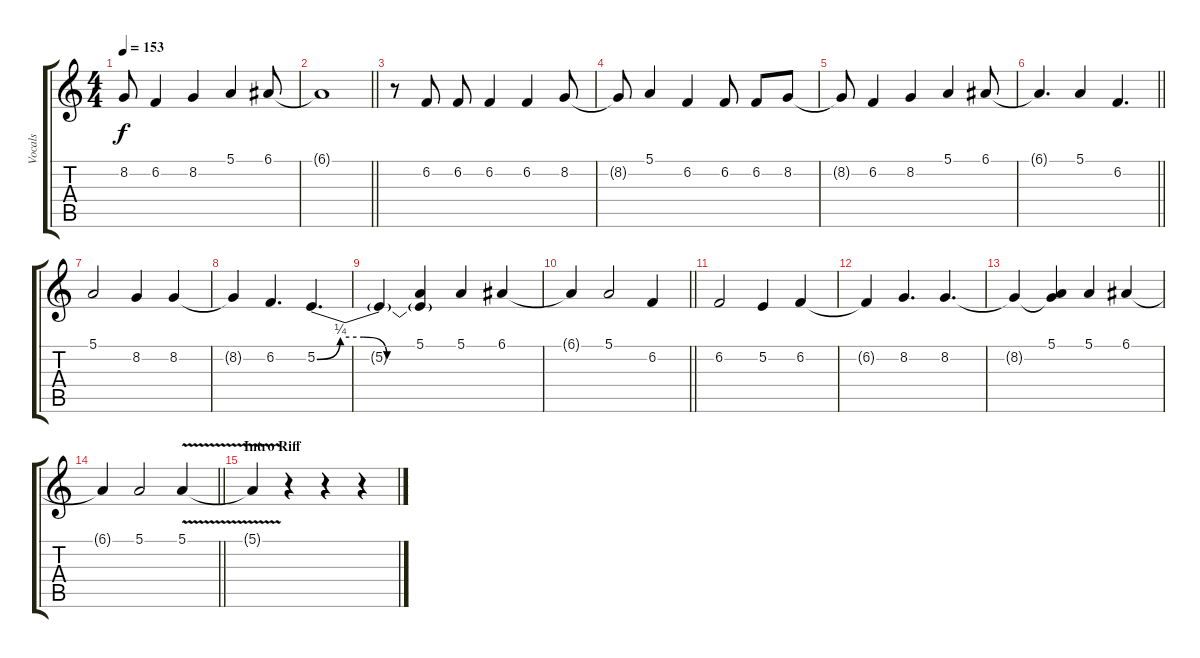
\track ("Vocals" "Vocals") {instrument clarinet}
\staff {score tabs}
\tuning (E4 B3 G3 D3 A2 D2) {hide}
\ts (4 4)
\tempo 153
\clef g2
\ks c
8.2{t}.8{dy f} 6.2.4 8.2.4 5.1.4 6.1.8 |
\barLineRight lightlight
6.1{t}.1 |
r.8 6.2.8 6.2.8 6.2.4 6.2.4 8.2.8 |
8.2{t}.8 5.1.4 6.2.4 6.2.8 6.2.8 8.2.8 |
8.2{t}.8 6.2.4 8.2.4 5.1.4 6.1.8 |
\barLineRight lightlight
6.1{t}.4{d} 5.1.4 6.2.4{d} |
5.1.2 8.2.4 8.2.4 |
8.2{t}.4 6.2.4{d} 5.2{be (custom 0 0 10 1 20 1 30 0 60 0)}.4{d} |
5.2{t}.4 (5.1 5.2{t}).4 5.1.4 6.1.4 |
\barLineRight lightlight
6.1{t}.4 5.1.2 6.2.4 |
6.2.2 5.2.4 6.2.4 |
6.2{t}.4 8.2.4{d} 8.2.4{d} |
8.2{t}.4 (5.1 8.2{t}).4 5.1.4 6.1.4 |
\barLineRight lightlight
6.1{t}.4 5.1.2 5.1{v}.4 |
\section ("" "Intro Riff")
5.1{t}.4 r.4 r.4 r.4
